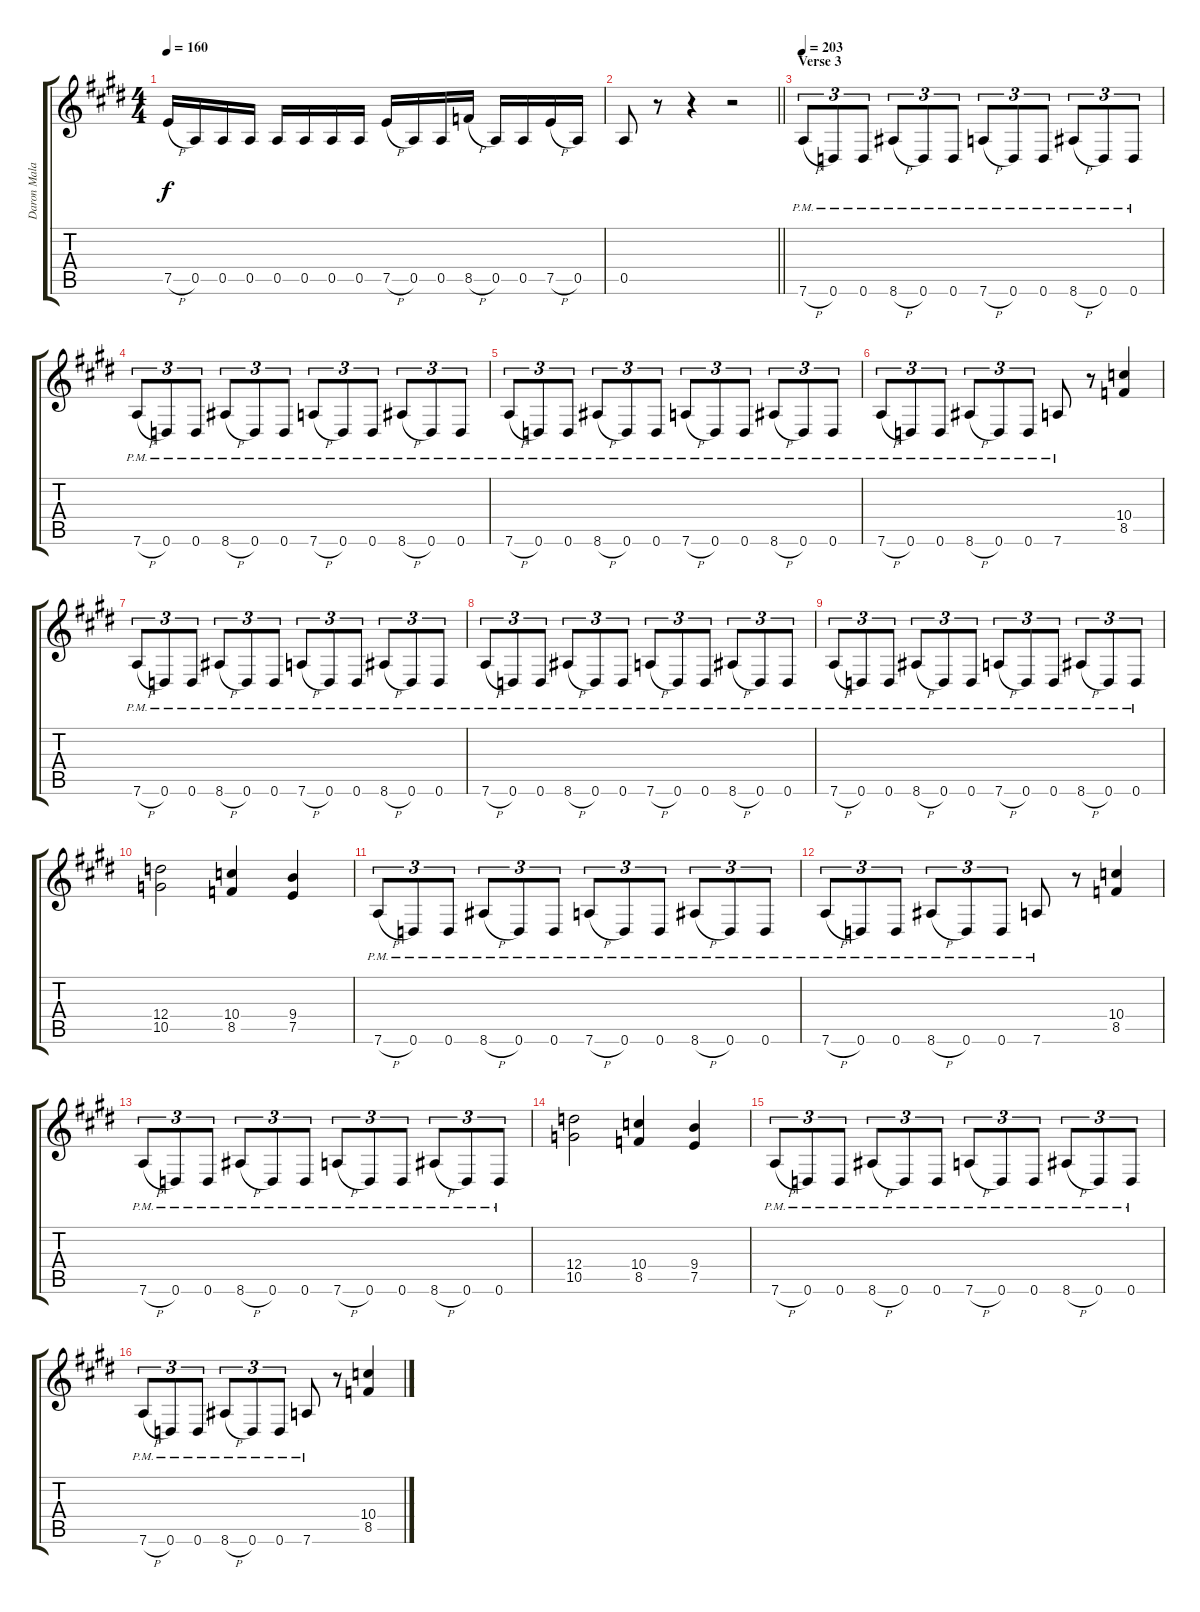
\track ("Daron Malakian [Guitar 2]" "Daron Mala") {instrument distortionguitar}
\staff {score tabs}
\tuning (E4 B3 G3 D3 A2 D2) {hide}
\ts (4 4)
\tempo 160
\clef g2
\ks c#minor
7.5{h}.16{dy f} 0.5.16 0.5.16 0.5.16 0.5.16 0.5.16 0.5.16 0.5.16 7.5{h}.16 0.5.16 0.5.16 8.5{h}.16 0.5.16 0.5.16 7.5{h}.16 0.5.16 |
\barLineRight lightlight
0.5.8 r.8 r.4 r.2 |
\section ("" "Verse 3")
\tempo 203
7.6{h pm}.8{tu (3 2)} 0.6{pm}.8{tu (3 2)} 0.6{pm}.8{tu (3 2)} 8.6{h pm}.8{tu (3 2)} 0.6{pm}.8{tu (3 2)} 0.6{pm}.8{tu (3 2)} 7.6{h pm}.8{tu (3 2)} 0.6{pm}.8{tu (3 2)} 0.6{pm}.8{tu (3 2)} 8.6{h pm}.8{tu (3 2)} 0.6{pm}.8{tu (3 2)} 0.6{pm}.8{tu (3 2)} |
7.6{h pm}.8{tu (3 2)} 0.6{pm}.8{tu (3 2)} 0.6{pm}.8{tu (3 2)} 8.6{h pm}.8{tu (3 2)} 0.6{pm}.8{tu (3 2)} 0.6{pm}.8{tu (3 2)} 7.6{h pm}.8{tu (3 2)} 0.6{pm}.8{tu (3 2)} 0.6{pm}.8{tu (3 2)} 8.6{h pm}.8{tu (3 2)} 0.6{pm}.8{tu (3 2)} 0.6{pm}.8{tu (3 2)} |
7.6{h pm}.8{tu (3 2)} 0.6{pm}.8{tu (3 2)} 0.6{pm}.8{tu (3 2)} 8.6{h pm}.8{tu (3 2)} 0.6{pm}.8{tu (3 2)} 0.6{pm}.8{tu (3 2)} 7.6{h pm}.8{tu (3 2)} 0.6{pm}.8{tu (3 2)} 0.6{pm}.8{tu (3 2)} 8.6{h pm}.8{tu (3 2)} 0.6{pm}.8{tu (3 2)} 0.6{pm}.8{tu (3 2)} |
7.6{h pm}.8{tu (3 2)} 0.6{pm}.8{tu (3 2)} 0.6{pm}.8{tu (3 2)} 8.6{h pm}.8{tu (3 2)} 0.6{pm}.8{tu (3 2)} 0.6{pm}.8{tu (3 2)} 7.6{pm}.8 r.8 (10.4 8.5).4 |
7.6{h pm}.8{tu (3 2)} 0.6{pm}.8{tu (3 2)} 0.6{pm}.8{tu (3 2)} 8.6{h pm}.8{tu (3 2)} 0.6{pm}.8{tu (3 2)} 0.6{pm}.8{tu (3 2)} 7.6{h pm}.8{tu (3 2)} 0.6{pm}.8{tu (3 2)} 0.6{pm}.8{tu (3 2)} 8.6{h pm}.8{tu (3 2)} 0.6{pm}.8{tu (3 2)} 0.6{pm}.8{tu (3 2)} |
7.6{h pm}.8{tu (3 2)} 0.6{pm}.8{tu (3 2)} 0.6{pm}.8{tu (3 2)} 8.6{h pm}.8{tu (3 2)} 0.6{pm}.8{tu (3 2)} 0.6{pm}.8{tu (3 2)} 7.6{h pm}.8{tu (3 2)} 0.6{pm}.8{tu (3 2)} 0.6{pm}.8{tu (3 2)} 8.6{h pm}.8{tu (3 2)} 0.6{pm}.8{tu (3 2)} 0.6{pm}.8{tu (3 2)} |
7.6{h pm}.8{tu (3 2)} 0.6{pm}.8{tu (3 2)} 0.6{pm}.8{tu (3 2)} 8.6{h pm}.8{tu (3 2)} 0.6{pm}.8{tu (3 2)} 0.6{pm}.8{tu (3 2)} 7.6{h pm}.8{tu (3 2)} 0.6{pm}.8{tu (3 2)} 0.6{pm}.8{tu (3 2)} 8.6{h pm}.8{tu (3 2)} 0.6{pm}.8{tu (3 2)} 0.6{pm}.8{tu (3 2)} |
(12.4 10.5).2 (10.4 8.5).4 (9.4 7.5).4 |
7.6{h pm}.8{tu (3 2)} 0.6{pm}.8{tu (3 2)} 0.6{pm}.8{tu (3 2)} 8.6{h pm}.8{tu (3 2)} 0.6{pm}.8{tu (3 2)} 0.6{pm}.8{tu (3 2)} 7.6{h pm}.8{tu (3 2)} 0.6{pm}.8{tu (3 2)} 0.6{pm}.8{tu (3 2)} 8.6{h pm}.8{tu (3 2)} 0.6{pm}.8{tu (3 2)} 0.6{pm}.8{tu (3 2)} |
7.6{h pm}.8{tu (3 2)} 0.6{pm}.8{tu (3 2)} 0.6{pm}.8{tu (3 2)} 8.6{h pm}.8{tu (3 2)} 0.6{pm}.8{tu (3 2)} 0.6{pm}.8{tu (3 2)} 7.6{pm}.8 r.8 (10.4 8.5).4 |
7.6{h pm}.8{tu (3 2)} 0.6{pm}.8{tu (3 2)} 0.6{pm}.8{tu (3 2)} 8.6{h pm}.8{tu (3 2)} 0.6{pm}.8{tu (3 2)} 0.6{pm}.8{tu (3 2)} 7.6{h pm}.8{tu (3 2)} 0.6{pm}.8{tu (3 2)} 0.6{pm}.8{tu (3 2)} 8.6{h pm}.8{tu (3 2)} 0.6{pm}.8{tu (3 2)} 0.6{pm}.8{tu (3 2)} |
(12.4 10.5).2 (10.4 8.5).4 (9.4 7.5).4 |
7.6{h pm}.8{tu (3 2)} 0.6{pm}.8{tu (3 2)} 0.6{pm}.8{tu (3 2)} 8.6{h pm}.8{tu (3 2)} 0.6{pm}.8{tu (3 2)} 0.6{pm}.8{tu (3 2)} 7.6{h pm}.8{tu (3 2)} 0.6{pm}.8{tu (3 2)} 0.6{pm}.8{tu (3 2)} 8.6{h pm}.8{tu (3 2)} 0.6{pm}.8{tu (3 2)} 0.6{pm}.8{tu (3 2)} |
7.6{h pm}.8{tu (3 2)} 0.6{pm}.8{tu (3 2)} 0.6{pm}.8{tu (3 2)} 8.6{h pm}.8{tu (3 2)} 0.6{pm}.8{tu (3 2)} 0.6{pm}.8{tu (3 2)} 7.6{pm}.8 r.8 (10.4 8.5).4
